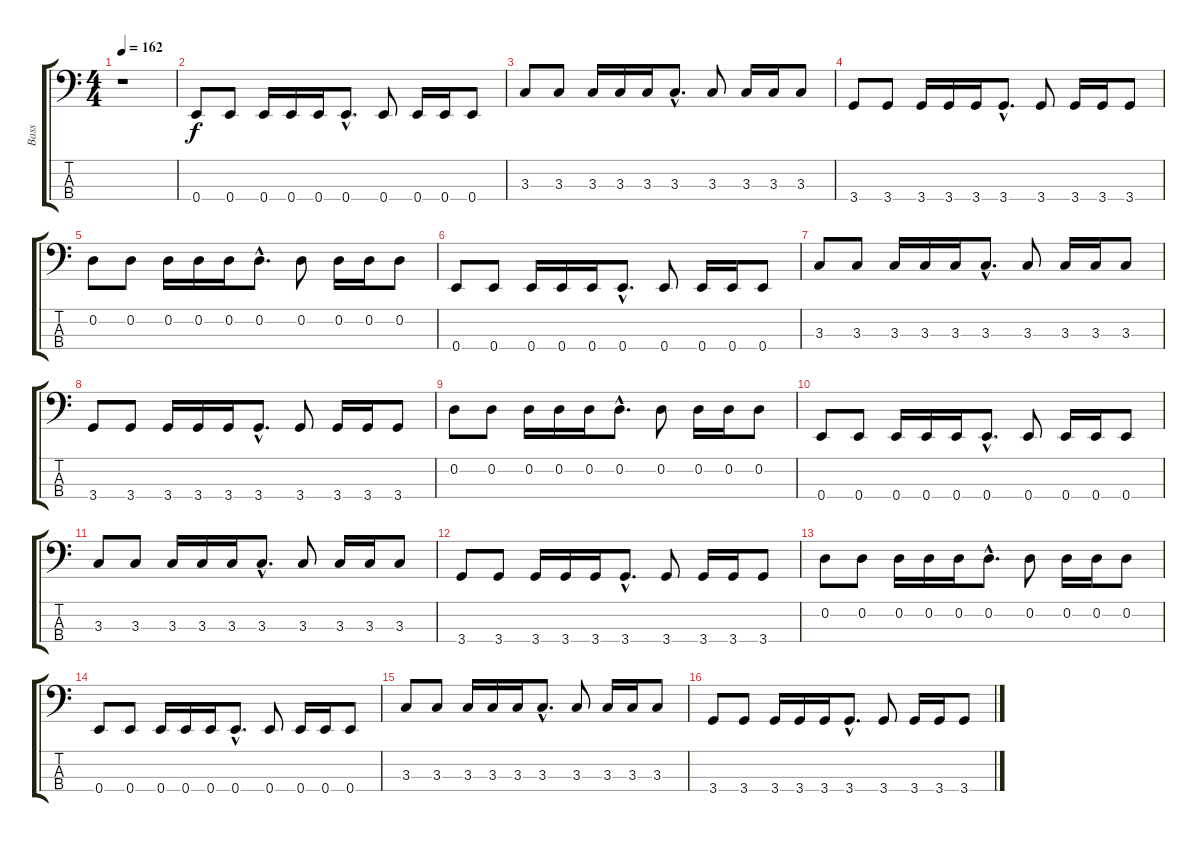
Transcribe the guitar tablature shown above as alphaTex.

\track ("Bass" "Bass") {instrument electricbassfinger}
\staff {score tabs}
\tuning (G2 D2 A1 E1) {hide}
\ts (4 4)
\tempo 162
\clef f4
\ks c
r.1{dy f instrument electricbassfinger} |
0.4.8 0.4.8 0.4.16 0.4.16 0.4.16 0.4{hac}.8{d} 0.4.8 0.4.16 0.4.16 0.4.8 |
3.3.8 3.3.8 3.3.16 3.3.16 3.3.16 3.3{hac}.8{d} 3.3.8 3.3.16 3.3.16 3.3.8 |
3.4.8 3.4.8 3.4.16 3.4.16 3.4.16 3.4{hac}.8{d} 3.4.8 3.4.16 3.4.16 3.4.8 |
0.2.8 0.2.8 0.2.16 0.2.16 0.2.16 0.2{hac}.8{d} 0.2.8 0.2.16 0.2.16 0.2.8 |
0.4.8 0.4.8 0.4.16 0.4.16 0.4.16 0.4{hac}.8{d} 0.4.8 0.4.16 0.4.16 0.4.8 |
3.3.8 3.3.8 3.3.16 3.3.16 3.3.16 3.3{hac}.8{d} 3.3.8 3.3.16 3.3.16 3.3.8 |
3.4.8 3.4.8 3.4.16 3.4.16 3.4.16 3.4{hac}.8{d} 3.4.8 3.4.16 3.4.16 3.4.8 |
0.2.8 0.2.8 0.2.16 0.2.16 0.2.16 0.2{hac}.8{d} 0.2.8 0.2.16 0.2.16 0.2.8 |
0.4.8 0.4.8 0.4.16 0.4.16 0.4.16 0.4{hac}.8{d} 0.4.8 0.4.16 0.4.16 0.4.8 |
3.3.8 3.3.8 3.3.16 3.3.16 3.3.16 3.3{hac}.8{d} 3.3.8 3.3.16 3.3.16 3.3.8 |
3.4.8 3.4.8 3.4.16 3.4.16 3.4.16 3.4{hac}.8{d} 3.4.8 3.4.16 3.4.16 3.4.8 |
0.2.8 0.2.8 0.2.16 0.2.16 0.2.16 0.2{hac}.8{d} 0.2.8 0.2.16 0.2.16 0.2.8 |
0.4.8 0.4.8 0.4.16 0.4.16 0.4.16 0.4{hac}.8{d} 0.4.8 0.4.16 0.4.16 0.4.8 |
3.3.8 3.3.8 3.3.16 3.3.16 3.3.16 3.3{hac}.8{d} 3.3.8 3.3.16 3.3.16 3.3.8 |
3.4.8 3.4.8 3.4.16 3.4.16 3.4.16 3.4{hac}.8{d} 3.4.8 3.4.16 3.4.16 3.4.8
